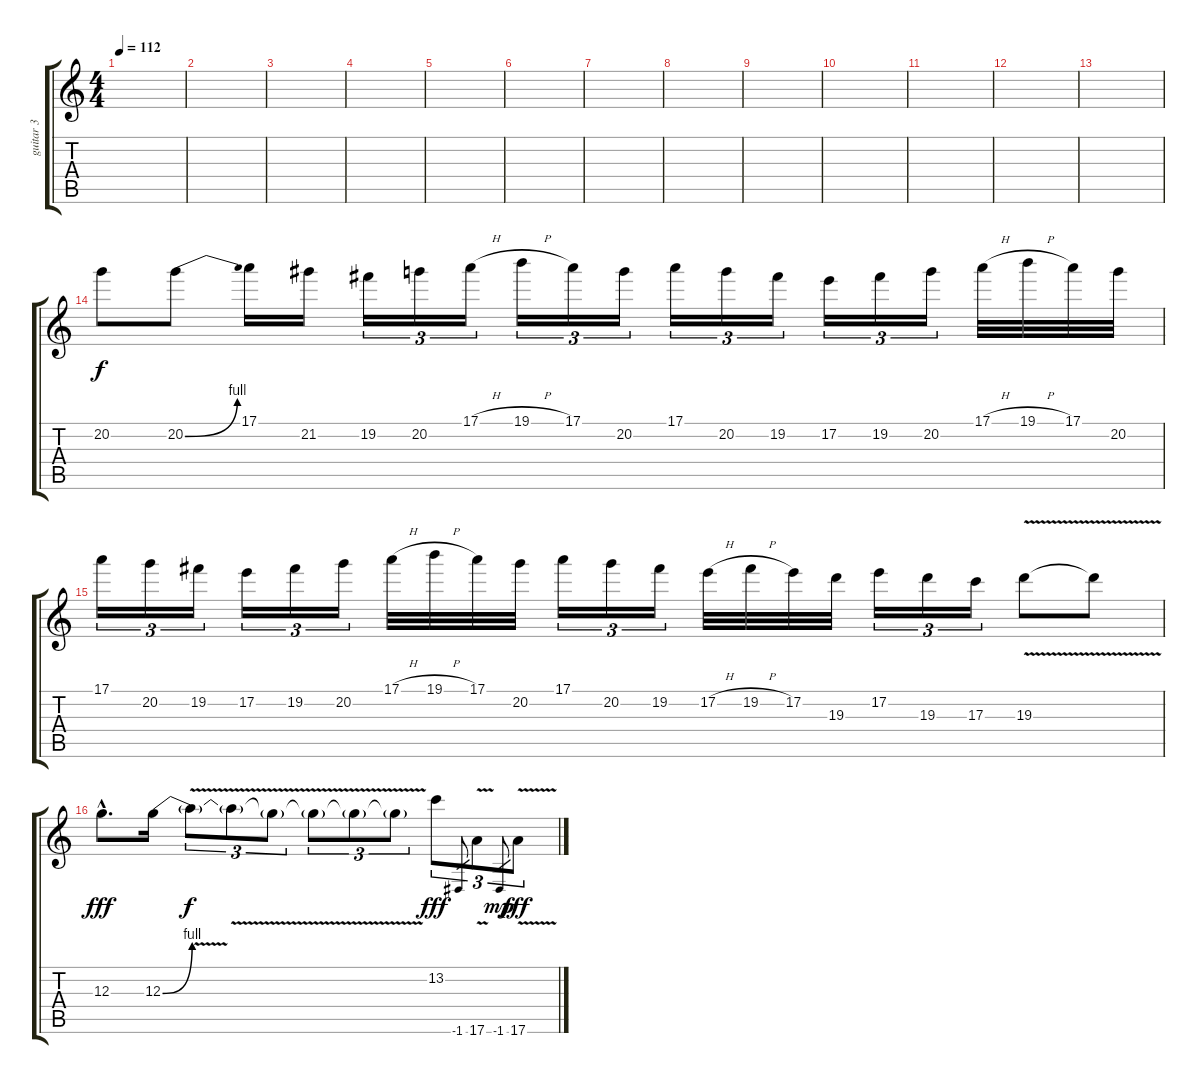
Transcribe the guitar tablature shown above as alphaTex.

\track ("guitar 3" "guitar 3") {instrument distortionguitar}
\staff {score tabs}
\tuning (E4 B3 G3 D3 A2 E2) {hide}
\ts (4 4)
\tempo 112
\clef g2
\ks c
|
|
|
|
|
|
|
|
|
|
|
|
|
20.2.8 20.2{be (bend 0 0 60 4)}.8 17.1.16 21.2.16 19.2.16{tu (3 2)} 20.2.16{tu (3 2)} 17.1{h}.16{tu (3 2)} 19.1{h}.16{tu (3 2)} 17.1.16{tu (3 2)} 20.2.16{tu (3 2)} 17.1.16{tu (3 2)} 20.2.16{tu (3 2)} 19.2.16{tu (3 2)} 17.2.16{tu (3 2)} 19.2.16{tu (3 2)} 20.2.16{tu (3 2)} 17.1{h}.32 19.1{h}.32 17.1.32 20.2.32 |
17.1.16{tu (3 2)} 20.2.16{tu (3 2)} 19.2.16{tu (3 2)} 17.2.16{tu (3 2)} 19.2.16{tu (3 2)} 20.2.16{tu (3 2)} 17.1{h}.32 19.1{h}.32 17.1.32 20.2.32 17.1.16{tu (3 2)} 20.2.16{tu (3 2)} 19.2.16{tu (3 2)} 17.2{h}.32 19.2{h}.32 17.2.32 19.3.32 17.2.16{tu (3 2)} 19.3.16{tu (3 2)} 17.3.16{tu (3 2)} 19.3{v}.8 19.3{v t}.8{dy f} |
12.3{hac}.8{d dy fff} 12.3{be (bend 0 0 60 4)}.16 12.3{v t}.8{tu (3 2) dy f} 12.3{v t}.8{tu (3 2)} 12.3{v t}.8{tu (3 2)} 12.3{v t}.8{tu (3 2)} 12.3{v t}.8{tu (3 2)} 12.3{v t}.8{tu (3 2)} 13.2.8{tu (3 2) dy fff} -1.6.8{gr} 17.6{v}.8{tu (3 2)} -1.6.8{gr dy mp} 17.6{v}.8{tu (3 2) dy fff}
